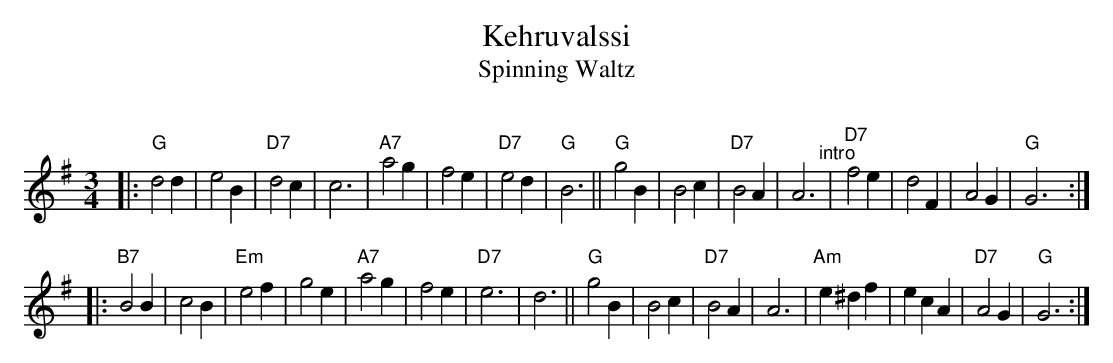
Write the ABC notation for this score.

X:1
T: Kehruvalssi
T: Spinning Waltz
O:
M: 3/4
L: 1/4
K: G
|:\
 "G"d2d | e2B | "D7"d2c |    c3  |\
"A7"a2g | f2e | "D7"e2d | "G"B3 ||\
 "G"g2B | B2c | "D7"B2A |    A3  "^intro"|\
"D7"f2e | d2F |     A2G | "G"G3 :|
|:\
"B7"B2B  | c2B | "Em"e2f |    g2e |\
"A7"a2g  | f2e | "D7"e3  |    d3 ||\
 "G"g2B  | B2c | "D7"B2A |    A3  |\
"Am"e^df | ecA | "D7"A2G | "G"G3 :|
